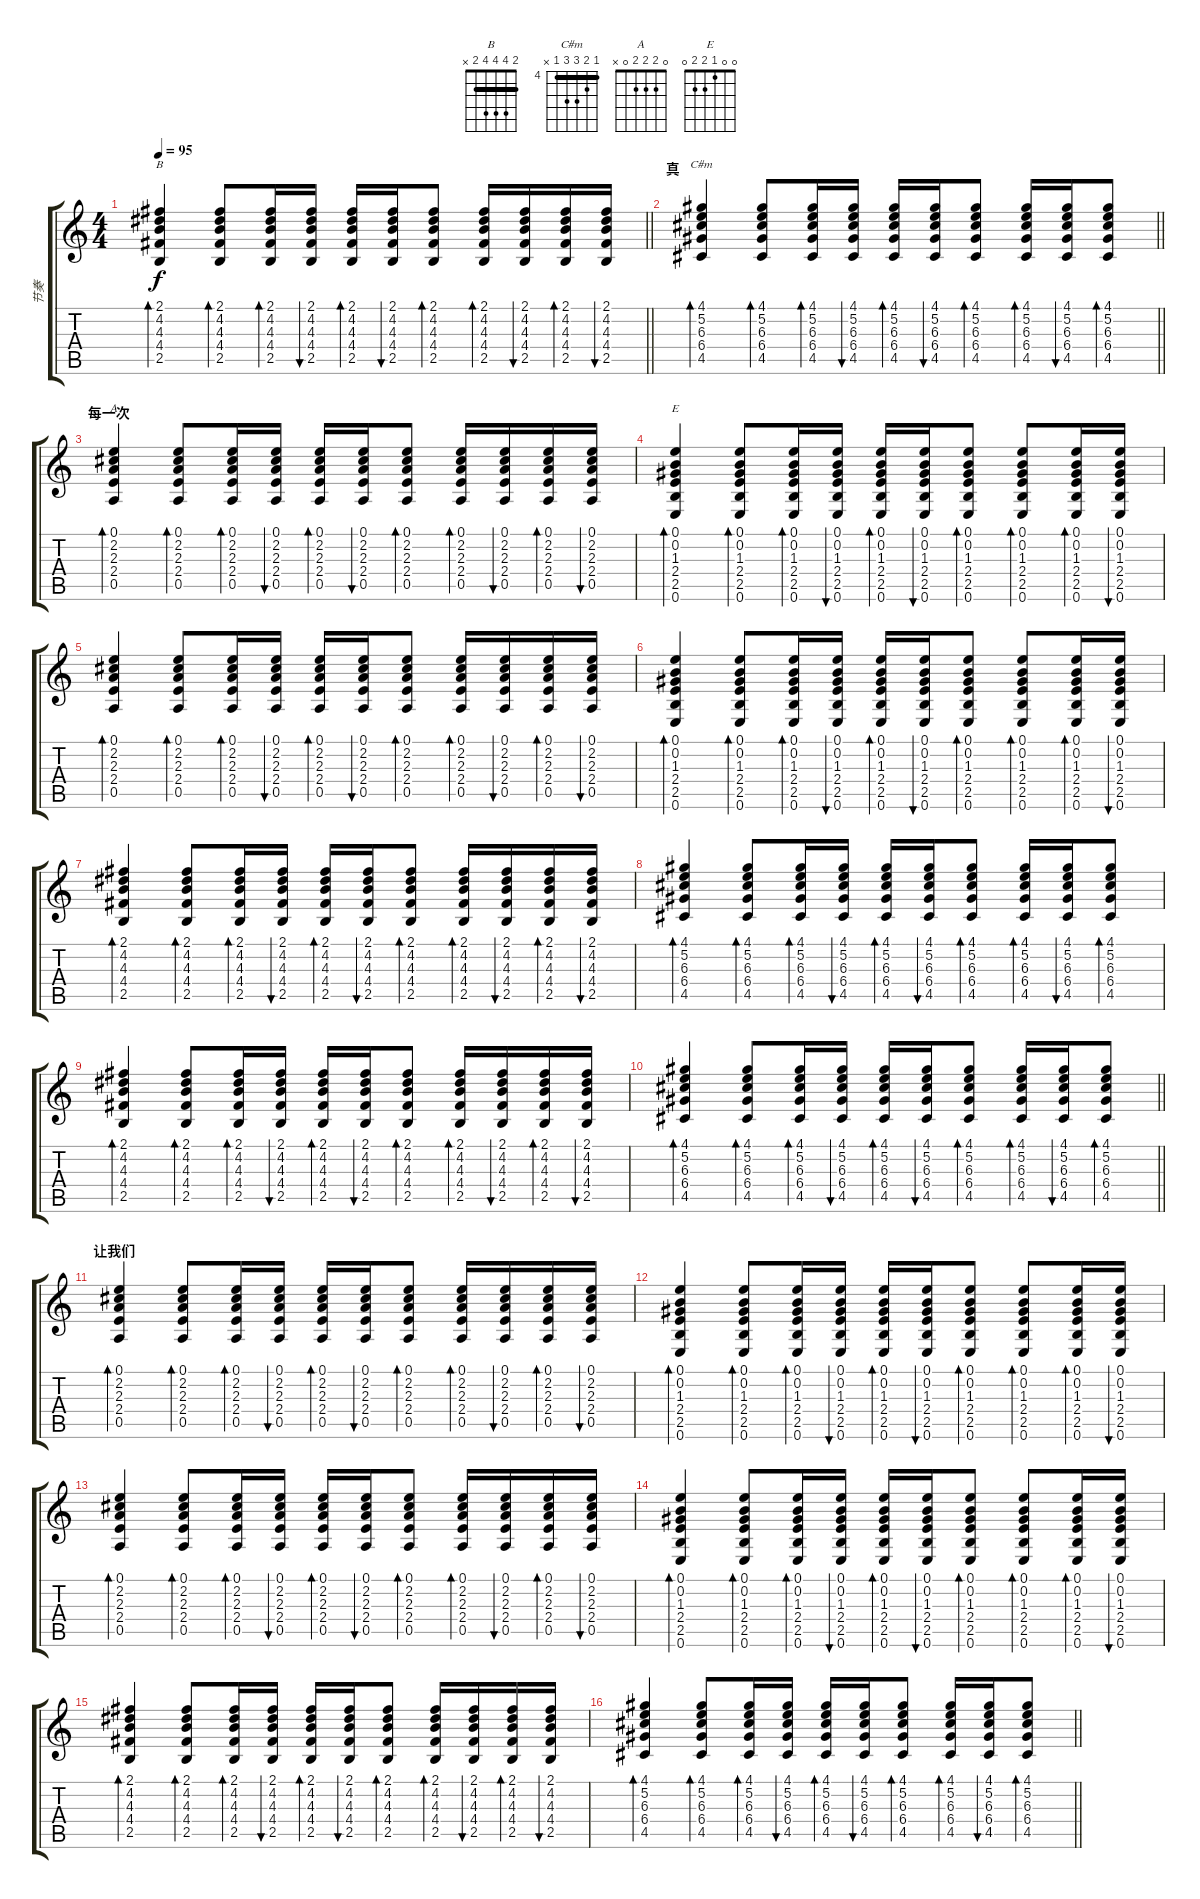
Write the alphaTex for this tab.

\track ("节奏" "节奏") {instrument acousticguitarsteel}
\staff {score tabs}
\tuning (E4 B3 G3 D3 A2 E2) {hide}
\chord ("B" 2 4 4 4 2 x) {barre 2}
\chord ("C#m" 4 5 6 6 4 x) {firstfret 4 barre 4}
\chord ("A" 0 2 2 2 0 x)
\chord ("E" 0 0 1 2 2 0)
\ts (4 4)
\tempo 95
\clef g2
\barLineRight lightlight
\ks c
(2.1 4.2 4.3 4.4 2.5).4{bd 30 ch "B" dy f} (2.1 4.2 4.3 4.4 2.5).8{bd 30} (2.1 4.2 4.3 4.4 2.5).16{bd 30} (2.1 4.2 4.3 4.4 2.5).16{bu 30} (2.1 4.2 4.3 4.4 2.5).16{bd 30} (2.1 4.2 4.3 4.4 2.5).16{bu 30} (2.1 4.2 4.3 4.4 2.5).8{bd 30} (2.1 4.2 4.3 4.4 2.5).16{bd 30} (2.1 4.2 4.3 4.4 2.5).16{bu 30} (2.1 4.2 4.3 4.4 2.5).16{bd 30} (2.1 4.2 4.3 4.4 2.5).16{bu 30} |
\section ("" "真")
\barLineRight lightlight
(4.1 5.2 6.3 6.4 4.5).4{bd 30 ch "C#m"} (4.1 5.2 6.3 6.4 4.5).8{bd 30} (4.1 5.2 6.3 6.4 4.5).16{bd 30} (4.1 5.2 6.3 6.4 4.5).16{bu 30} (4.1 5.2 6.3 6.4 4.5).16{bd 30} (4.1 5.2 6.3 6.4 4.5).16{bu 30} (4.1 5.2 6.3 6.4 4.5).8{bd 30} (4.1 5.2 6.3 6.4 4.5).16{bd 30} (4.1 5.2 6.3 6.4 4.5).16{bu 30} (4.1 5.2 6.3 6.4 4.5).8{bd 30} |
\section ("" "每一次")
(0.1 2.2 2.3 2.4 0.5).4{bd 30 ch "A"} (0.1 2.2 2.3 2.4 0.5).8{bd 30} (0.1 2.2 2.3 2.4 0.5).16{bd 30} (0.1 2.2 2.3 2.4 0.5).16{bu 30} (0.1 2.2 2.3 2.4 0.5).16{bd 30} (0.1 2.2 2.3 2.4 0.5).16{bu 30} (0.1 2.2 2.3 2.4 0.5).8{bd 30} (0.1 2.2 2.3 2.4 0.5).16{bd 30} (0.1 2.2 2.3 2.4 0.5).16{bu 30} (0.1 2.2 2.3 2.4 0.5).16{bd 30} (0.1 2.2 2.3 2.4 0.5).16{bu 30} |
(0.1 0.2 1.3 2.4 2.5 0.6).4{bd 30 ch "E" volume 9} (0.1 0.2 1.3 2.4 2.5 0.6).8{bd 30} (0.1 0.2 1.3 2.4 2.5 0.6).16{bd 30} (0.1 0.2 1.3 2.4 2.5 0.6).16{bu 30} (0.1 0.2 1.3 2.4 2.5 0.6).16{bd 30} (0.1 0.2 1.3 2.4 2.5 0.6).16{bu 30} (0.1 0.2 1.3 2.4 2.5 0.6).8{bd 30} (0.1 0.2 1.3 2.4 2.5 0.6).8{bd 30} (0.1 0.2 1.3 2.4 2.5 0.6).16{bd 30} (0.1 0.2 1.3 2.4 2.5 0.6).16{bu 30} |
(0.1 2.2 2.3 2.4 0.5).4{bd 30} (0.1 2.2 2.3 2.4 0.5).8{bd 30} (0.1 2.2 2.3 2.4 0.5).16{bd 30} (0.1 2.2 2.3 2.4 0.5).16{bu 30} (0.1 2.2 2.3 2.4 0.5).16{bd 30} (0.1 2.2 2.3 2.4 0.5).16{bu 30} (0.1 2.2 2.3 2.4 0.5).8{bd 30} (0.1 2.2 2.3 2.4 0.5).16{bd 30} (0.1 2.2 2.3 2.4 0.5).16{bu 30} (0.1 2.2 2.3 2.4 0.5).16{bd 30} (0.1 2.2 2.3 2.4 0.5).16{bu 30} |
(0.1 0.2 1.3 2.4 2.5 0.6).4{bd 30} (0.1 0.2 1.3 2.4 2.5 0.6).8{bd 30} (0.1 0.2 1.3 2.4 2.5 0.6).16{bd 30} (0.1 0.2 1.3 2.4 2.5 0.6).16{bu 30} (0.1 0.2 1.3 2.4 2.5 0.6).16{bd 30} (0.1 0.2 1.3 2.4 2.5 0.6).16{bu 30} (0.1 0.2 1.3 2.4 2.5 0.6).8{bd 30} (0.1 0.2 1.3 2.4 2.5 0.6).8{bd 30} (0.1 0.2 1.3 2.4 2.5 0.6).16{bd 30} (0.1 0.2 1.3 2.4 2.5 0.6).16{bu 30} |
(2.1 4.2 4.3 4.4 2.5).4{bd 30} (2.1 4.2 4.3 4.4 2.5).8{bd 30} (2.1 4.2 4.3 4.4 2.5).16{bd 30} (2.1 4.2 4.3 4.4 2.5).16{bu 30} (2.1 4.2 4.3 4.4 2.5).16{bd 30} (2.1 4.2 4.3 4.4 2.5).16{bu 30} (2.1 4.2 4.3 4.4 2.5).8{bd 30} (2.1 4.2 4.3 4.4 2.5).16{bd 30} (2.1 4.2 4.3 4.4 2.5).16{bu 30} (2.1 4.2 4.3 4.4 2.5).16{bd 30} (2.1 4.2 4.3 4.4 2.5).16{bu 30} |
(4.1 5.2 6.3 6.4 4.5).4{bd 30} (4.1 5.2 6.3 6.4 4.5).8{bd 30} (4.1 5.2 6.3 6.4 4.5).16{bd 30} (4.1 5.2 6.3 6.4 4.5).16{bu 30} (4.1 5.2 6.3 6.4 4.5).16{bd 30} (4.1 5.2 6.3 6.4 4.5).16{bu 30} (4.1 5.2 6.3 6.4 4.5).8{bd 30} (4.1 5.2 6.3 6.4 4.5).16{bd 30} (4.1 5.2 6.3 6.4 4.5).16{bu 30} (4.1 5.2 6.3 6.4 4.5).8{bd 30} |
(2.1 4.2 4.3 4.4 2.5).4{bd 30} (2.1 4.2 4.3 4.4 2.5).8{bd 30} (2.1 4.2 4.3 4.4 2.5).16{bd 30} (2.1 4.2 4.3 4.4 2.5).16{bu 30} (2.1 4.2 4.3 4.4 2.5).16{bd 30} (2.1 4.2 4.3 4.4 2.5).16{bu 30} (2.1 4.2 4.3 4.4 2.5).8{bd 30} (2.1 4.2 4.3 4.4 2.5).16{bd 30} (2.1 4.2 4.3 4.4 2.5).16{bu 30} (2.1 4.2 4.3 4.4 2.5).16{bd 30} (2.1 4.2 4.3 4.4 2.5).16{bu 30} |
\barLineRight lightlight
(4.1 5.2 6.3 6.4 4.5).4{bd 30} (4.1 5.2 6.3 6.4 4.5).8{bd 30} (4.1 5.2 6.3 6.4 4.5).16{bd 30} (4.1 5.2 6.3 6.4 4.5).16{bu 30} (4.1 5.2 6.3 6.4 4.5).16{bd 30} (4.1 5.2 6.3 6.4 4.5).16{bu 30} (4.1 5.2 6.3 6.4 4.5).8{bd 30} (4.1 5.2 6.3 6.4 4.5).16{bd 30} (4.1 5.2 6.3 6.4 4.5).16{bu 30} (4.1 5.2 6.3 6.4 4.5).8{bd 30} |
\section ("" "让我们")
(0.1 2.2 2.3 2.4 0.5).4{bd 30} (0.1 2.2 2.3 2.4 0.5).8{bd 30} (0.1 2.2 2.3 2.4 0.5).16{bd 30} (0.1 2.2 2.3 2.4 0.5).16{bu 30} (0.1 2.2 2.3 2.4 0.5).16{bd 30} (0.1 2.2 2.3 2.4 0.5).16{bu 30} (0.1 2.2 2.3 2.4 0.5).8{bd 30} (0.1 2.2 2.3 2.4 0.5).16{bd 30} (0.1 2.2 2.3 2.4 0.5).16{bu 30} (0.1 2.2 2.3 2.4 0.5).16{bd 30} (0.1 2.2 2.3 2.4 0.5).16{bu 30} |
(0.1 0.2 1.3 2.4 2.5 0.6).4{bd 30} (0.1 0.2 1.3 2.4 2.5 0.6).8{bd 30} (0.1 0.2 1.3 2.4 2.5 0.6).16{bd 30} (0.1 0.2 1.3 2.4 2.5 0.6).16{bu 30} (0.1 0.2 1.3 2.4 2.5 0.6).16{bd 30} (0.1 0.2 1.3 2.4 2.5 0.6).16{bu 30} (0.1 0.2 1.3 2.4 2.5 0.6).8{bd 30} (0.1 0.2 1.3 2.4 2.5 0.6).8{bd 30} (0.1 0.2 1.3 2.4 2.5 0.6).16{bd 30} (0.1 0.2 1.3 2.4 2.5 0.6).16{bu 30} |
(0.1 2.2 2.3 2.4 0.5).4{bd 30} (0.1 2.2 2.3 2.4 0.5).8{bd 30} (0.1 2.2 2.3 2.4 0.5).16{bd 30} (0.1 2.2 2.3 2.4 0.5).16{bu 30} (0.1 2.2 2.3 2.4 0.5).16{bd 30} (0.1 2.2 2.3 2.4 0.5).16{bu 30} (0.1 2.2 2.3 2.4 0.5).8{bd 30} (0.1 2.2 2.3 2.4 0.5).16{bd 30} (0.1 2.2 2.3 2.4 0.5).16{bu 30} (0.1 2.2 2.3 2.4 0.5).16{bd 30} (0.1 2.2 2.3 2.4 0.5).16{bu 30} |
(0.1 0.2 1.3 2.4 2.5 0.6).4{bd 30} (0.1 0.2 1.3 2.4 2.5 0.6).8{bd 30} (0.1 0.2 1.3 2.4 2.5 0.6).16{bd 30} (0.1 0.2 1.3 2.4 2.5 0.6).16{bu 30} (0.1 0.2 1.3 2.4 2.5 0.6).16{bd 30} (0.1 0.2 1.3 2.4 2.5 0.6).16{bu 30} (0.1 0.2 1.3 2.4 2.5 0.6).8{bd 30} (0.1 0.2 1.3 2.4 2.5 0.6).8{bd 30} (0.1 0.2 1.3 2.4 2.5 0.6).16{bd 30} (0.1 0.2 1.3 2.4 2.5 0.6).16{bu 30} |
(2.1 4.2 4.3 4.4 2.5).4{bd 30} (2.1 4.2 4.3 4.4 2.5).8{bd 30} (2.1 4.2 4.3 4.4 2.5).16{bd 30} (2.1 4.2 4.3 4.4 2.5).16{bu 30} (2.1 4.2 4.3 4.4 2.5).16{bd 30} (2.1 4.2 4.3 4.4 2.5).16{bu 30} (2.1 4.2 4.3 4.4 2.5).8{bd 30} (2.1 4.2 4.3 4.4 2.5).16{bd 30} (2.1 4.2 4.3 4.4 2.5).16{bu 30} (2.1 4.2 4.3 4.4 2.5).16{bd 30} (2.1 4.2 4.3 4.4 2.5).16{bu 30} |
\barLineRight lightlight
(4.1 5.2 6.3 6.4 4.5).4{bd 30} (4.1 5.2 6.3 6.4 4.5).8{bd 30} (4.1 5.2 6.3 6.4 4.5).16{bd 30} (4.1 5.2 6.3 6.4 4.5).16{bu 30} (4.1 5.2 6.3 6.4 4.5).16{bd 30} (4.1 5.2 6.3 6.4 4.5).16{bu 30} (4.1 5.2 6.3 6.4 4.5).8{bd 30} (4.1 5.2 6.3 6.4 4.5).16{bd 30} (4.1 5.2 6.3 6.4 4.5).16{bu 30} (4.1 5.2 6.3 6.4 4.5).8{bd 30}
